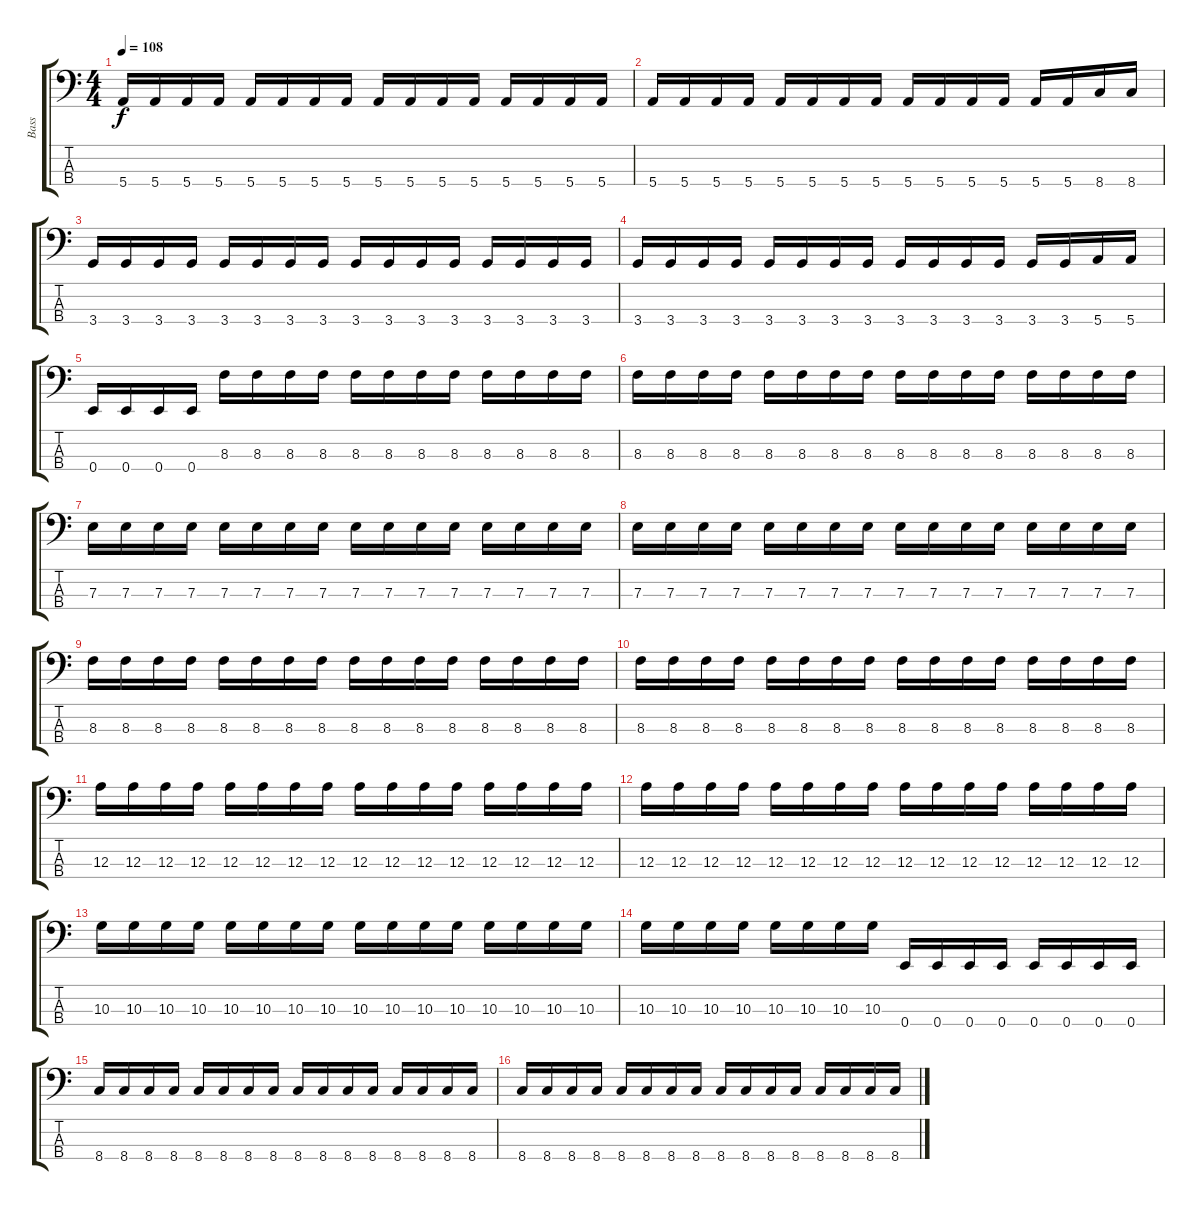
\track ("Bass" "Bass") {instrument electricbassfinger}
\staff {score tabs}
\tuning (G2 D2 A1 E1) {hide}
\ts (4 4)
\tempo 108
\clef f4
\ks c
5.4.16{dy f} 5.4.16 5.4.16 5.4.16 5.4.16 5.4.16 5.4.16 5.4.16 5.4.16 5.4.16 5.4.16 5.4.16 5.4.16 5.4.16 5.4.16 5.4.16 |
5.4.16 5.4.16 5.4.16 5.4.16 5.4.16 5.4.16 5.4.16 5.4.16 5.4.16 5.4.16 5.4.16 5.4.16 5.4.16 5.4.16 8.4.16 8.4.16 |
3.4.16 3.4.16 3.4.16 3.4.16 3.4.16 3.4.16 3.4.16 3.4.16 3.4.16 3.4.16 3.4.16 3.4.16 3.4.16 3.4.16 3.4.16 3.4.16 |
3.4.16 3.4.16 3.4.16 3.4.16 3.4.16 3.4.16 3.4.16 3.4.16 3.4.16 3.4.16 3.4.16 3.4.16 3.4.16 3.4.16 5.4.16 5.4.16 |
0.4.16 0.4.16 0.4.16 0.4.16 8.3.16 8.3.16 8.3.16 8.3.16 8.3.16 8.3.16 8.3.16 8.3.16 8.3.16 8.3.16 8.3.16 8.3.16 |
8.3.16 8.3.16 8.3.16 8.3.16 8.3.16 8.3.16 8.3.16 8.3.16 8.3.16 8.3.16 8.3.16 8.3.16 8.3.16 8.3.16 8.3.16 8.3.16 |
7.3.16 7.3.16 7.3.16 7.3.16 7.3.16 7.3.16 7.3.16 7.3.16 7.3.16 7.3.16 7.3.16 7.3.16 7.3.16 7.3.16 7.3.16 7.3.16 |
7.3.16 7.3.16 7.3.16 7.3.16 7.3.16 7.3.16 7.3.16 7.3.16 7.3.16 7.3.16 7.3.16 7.3.16 7.3.16 7.3.16 7.3.16 7.3.16 |
8.3.16 8.3.16 8.3.16 8.3.16 8.3.16 8.3.16 8.3.16 8.3.16 8.3.16 8.3.16 8.3.16 8.3.16 8.3.16 8.3.16 8.3.16 8.3.16 |
8.3.16 8.3.16 8.3.16 8.3.16 8.3.16 8.3.16 8.3.16 8.3.16 8.3.16 8.3.16 8.3.16 8.3.16 8.3.16 8.3.16 8.3.16 8.3.16 |
12.3.16 12.3.16 12.3.16 12.3.16 12.3.16 12.3.16 12.3.16 12.3.16 12.3.16 12.3.16 12.3.16 12.3.16 12.3.16 12.3.16 12.3.16 12.3.16 |
12.3.16 12.3.16 12.3.16 12.3.16 12.3.16 12.3.16 12.3.16 12.3.16 12.3.16 12.3.16 12.3.16 12.3.16 12.3.16 12.3.16 12.3.16 12.3.16 |
10.3.16 10.3.16 10.3.16 10.3.16 10.3.16 10.3.16 10.3.16 10.3.16 10.3.16 10.3.16 10.3.16 10.3.16 10.3.16 10.3.16 10.3.16 10.3.16 |
10.3.16 10.3.16 10.3.16 10.3.16 10.3.16 10.3.16 10.3.16 10.3.16 0.4.16 0.4.16 0.4.16 0.4.16 0.4.16 0.4.16 0.4.16 0.4.16 |
8.4.16 8.4.16 8.4.16 8.4.16 8.4.16 8.4.16 8.4.16 8.4.16 8.4.16 8.4.16 8.4.16 8.4.16 8.4.16 8.4.16 8.4.16 8.4.16 |
8.4.16 8.4.16 8.4.16 8.4.16 8.4.16 8.4.16 8.4.16 8.4.16 8.4.16 8.4.16 8.4.16 8.4.16 8.4.16 8.4.16 8.4.16 8.4.16
